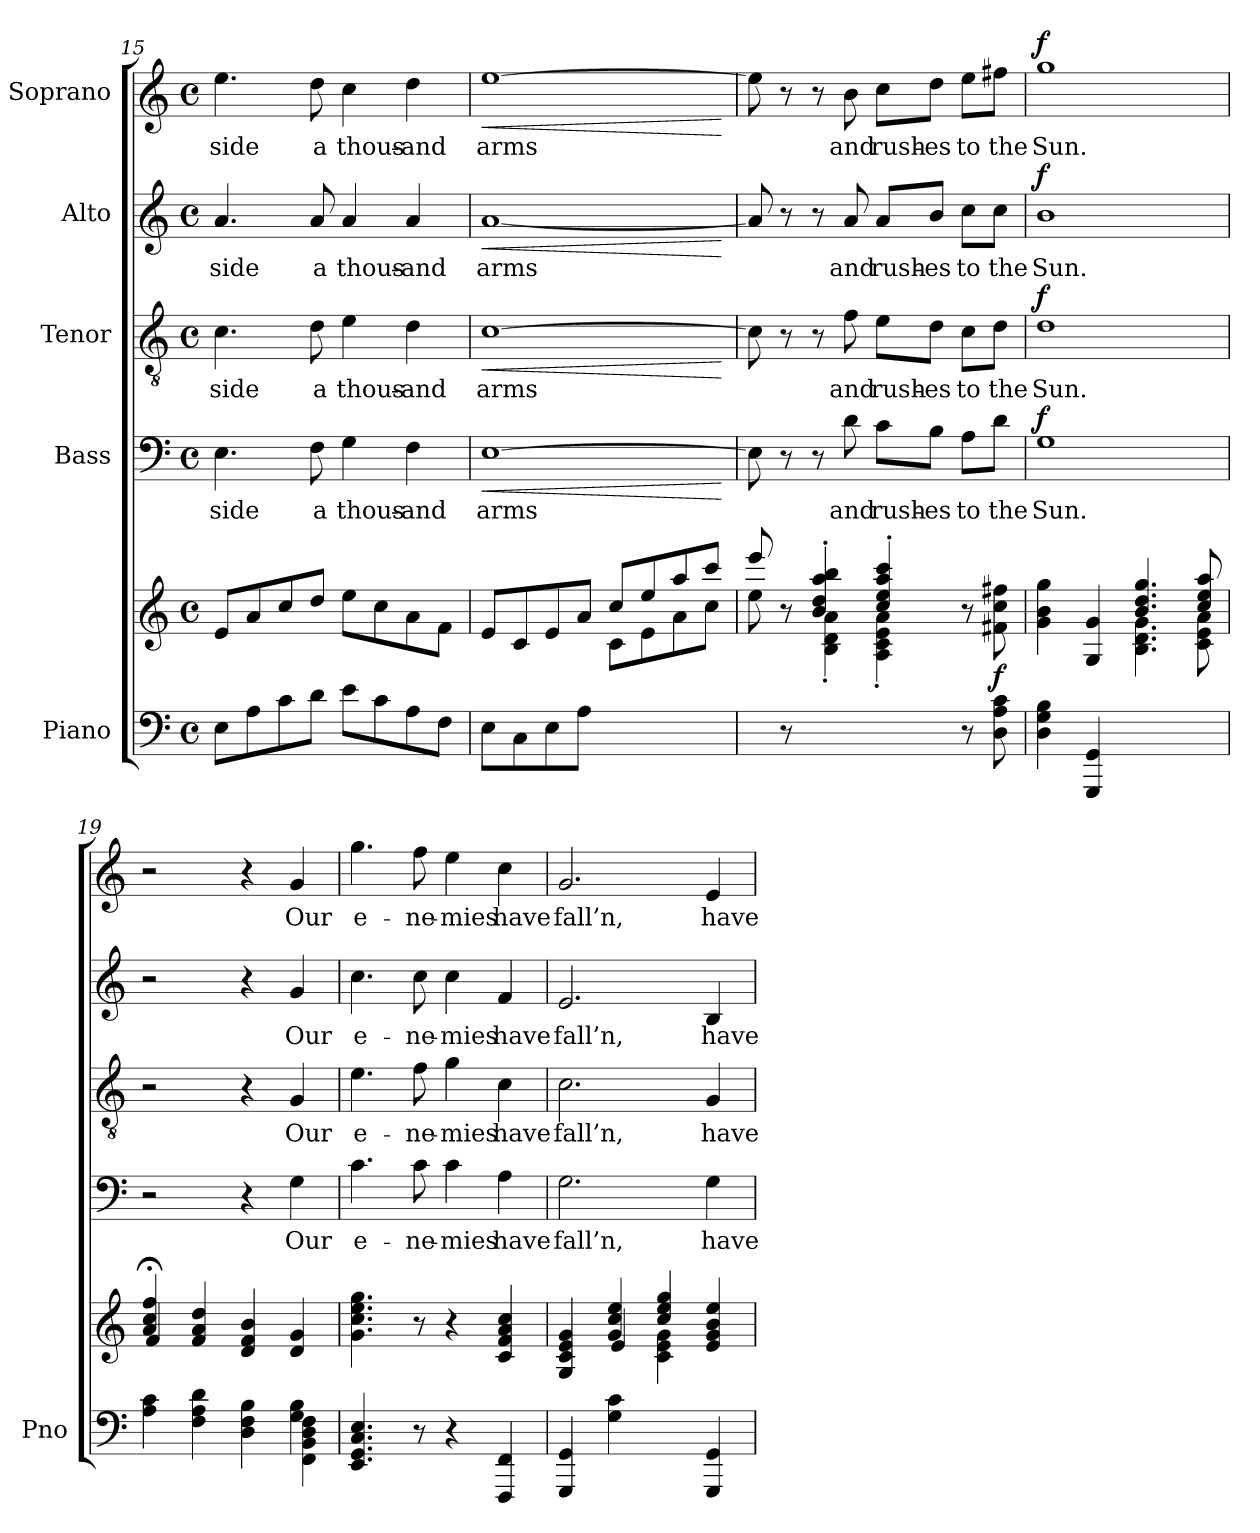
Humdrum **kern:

**kern	**kern	**dynam	**kern	**text	**dynam	**kern	**text	**dynam	**kern	**text	**dynam	**kern	**text	**dynam
*part5	*part5	*part5	*part4	*part4	*part4	*part3	*part3	*part3	*part2	*part2	*part2	*part1	*part1	*part1
*staff6	*staff5	*staff5/6	*staff4	*staff4	*staff4	*staff3	*staff3	*staff3	*staff2	*staff2	*staff2	*staff1	*staff1	*staff1
*I"Piano	*	*	*I"Bass	*	*	*I"Tenor	*	*	*I"Alto	*	*	*I"Soprano	*	*
*I'Pno	*	*	*	*	*	*	*	*	*	*	*	*	*	*
*clefF4	*clefG2	*	*clefF4	*	*	*clefGv2	*	*	*clefG2	*	*	*clefG2	*	*
*k[]	*k[]	*	*k[]	*	*	*k[]	*	*	*k[]	*	*	*k[]	*	*
*M4/4	*M4/4	*	*M4/4	*	*	*M4/4	*	*	*M4/4	*	*	*M4/4	*	*
*met(c)	*met(c)	*	*met(c)	*	*	*met(c)	*	*	*met(c)	*	*	*met(c)	*	*
=15	=15	=15	=15	=15	=15	=15	=15	=15	=15	=15	=15	=15	=15	=15
!	!	!	!	!LO:LY:b	!	!	!LO:LY:b	!	!	!LO:LY:b	!	!	!LO:LY:b	!
8E\L	8e/L	.	4.E\	side	.	4.c\	side	.	4.a/	side	.	4.ee\	side	.
8A\	8a/	.	.	.	.	.	.	.	.	.	.	.	.	.
8c\	8cc/	.	.	.	.	.	.	.	.	.	.	.	.	.
!	!	!	!	!LO:LY:b	!	!	!LO:LY:b	!	!	!LO:LY:b	!	!	!LO:LY:b	!
8d\J	8dd/J	.	8F\	a	.	8d\	a	.	8a/	a	.	8dd\	a	.
!	!	!	!	!LO:LY:b	!	!	!LO:LY:b	!	!	!LO:LY:b	!	!	!LO:LY:b	!
8e\L	8ee\L	.	4G\	thous-	.	4e\	thous-	.	4a/	thous-	.	4cc\	thous-	.
8c\	8cc\	.	.	.	.	.	.	.	.	.	.	.	.	.
!	!	!	!	!LO:LY:b	!	!	!LO:LY:b	!	!	!LO:LY:b	!	!	!LO:LY:b	!
8A\	8a\	.	4F\	-and	.	4d\	-and	.	4a/	-and	.	4dd\	-and	.
8F\J	8f\J	.	.	.	.	.	.	.	.	.	.	.	.	.
=16	=16	=16	=16	=16	=16	=16	=16	=16	=16	=16	=16	=16	=16	=16
*	*^	*	*	*	*	*	*	*	*	*	*	*	*	*
!	!	!	!	!	!LO:LY:b	!LO:HP:b	!	!LO:LY:b	!LO:HP:b	!	!LO:LY:b	!LO:HP:b	!	!LO:LY:b	!LO:HP:b
8E\L	8e/L	2ryy	.	[1E	arms	<	[1c	arms	<	[1a	arms	<	[1ee	arms	<
8C\	8c/	.	.	.	.	.	.	.	.	.	.	.	.	.	.
8E\	8e/	.	.	.	.	.	.	.	.	.	.	.	.	.	.
8A\J	8a/J	.	.	.	.	.	.	.	.	.	.	.	.	.	.
2ryy	8cc/L	8c\L	.	.	.	.	.	.	.	.	.	.	.	.	.
.	8ee/	8e\	.	.	.	.	.	.	.	.	.	.	.	.	.
.	8aa/	8a\	.	.	.	.	.	.	.	.	.	.	.	.	.
.	8ccc/J	8cc\J	.	.	.	.	.	.	.	.	.	.	.	.	.
*	*v	*v	*	*	*	*	*	*	*	*	*	*	*	*	*
.	.	.	.	.	[	.	.	[	.	.	[	.	.	[
=17	=17	=17	=17	=17	=17	=17	=17	=17	=17	=17	=17	=17	=17	=17
*	*^	*	*	*	*	*	*	*	*	*	*	*	*	*
8ryy	8eee/	8ee\	.	8E\]	.	.	8c\]	.	.	8a/]	.	.	8ee\]	.	.
8r	8r	8ryy	.	8r	.	.	8r	.	.	8r	.	.	8r	.	.
2ryy	4b/'> 4dd/'> 4aa/'> 4bb/'>	4B\'< 4d\'< 4a\'<	.	8r	.	.	8r	.	.	8r	.	.	8r	.	.
!	!	!	!	!	!LO:LY:b	!	!	!LO:LY:b	!	!	!LO:LY:b	!	!	!LO:LY:b	!
.	.	.	.	8d\	and	.	8f\	and	.	8a/	and	.	8b\	and	.
!	!	!	!	!	!LO:LY:b	!	!	!LO:LY:b	!	!	!LO:LY:b	!	!	!LO:LY:b	!
.	4cc/'> 4ee/'> 4aa/'> 4ccc/'>	4A\'< 4c\'< 4e\'< 4a\'<	.	8c\L	rush-	.	8e\L	rush-	.	8a/L	rush-	.	8cc\L	rush-	.
!	!	!	!	!	!LO:LY:b	!	!	!LO:LY:b	!	!	!LO:LY:b	!	!	!LO:LY:b	!
.	.	.	.	8B\J	-es	.	8d\J	-es	.	8b/J	-es	.	8dd\J	-es	.
!	!	!	!	!	!LO:LY:b	!	!	!LO:LY:b	!	!	!LO:LY:b	!	!	!LO:LY:b	!
8r	8r	4ryy	.	8A\L	to	.	8c\L	to	.	8cc\L	to	.	8ee\L	to	.
!	!	!	!LO:DY:b	!	!LO:LY:b	!	!	!LO:LY:b	!	!	!LO:LY:b	!	!	!LO:LY:b	!
8D\ 8A\ 8c\	8f#X\ 8cc\ 8ff#X\	.	f	8d\J	the	.	8d\J	the	.	8cc\J	the	.	8ff#X\J	the	.
!!LO:PB:g=z
=18	=18	=18	=18	=18	=18	=18	=18	=18	=18	=18	=18	=18	=18	=18	=18
!	!	!	!	!	!LO:LY:b	!LO:DY:a	!	!LO:LY:b	!LO:DY:a	!	!LO:LY:b	!LO:DY:a	!	!LO:LY:b	!LO:DY:a
4D\ 4G\ 4B\	4g\ 4b\ 4gg\	2ryy	.	1G	Sun.	f	1d	Sun.	f	1b	Sun.	f	1gg	Sun.	f
4GGG/ 4GG/	4G/ 4g/	.	.	.	.	.	.	.	.	.	.	.	.	.	.
2ryy	4.b/ 4.dd/ 4.gg/	4.B\ 4.d\ 4.g\	.	.	.	.	.	.	.	.	.	.	.	.	.
.	8cc/ 8ee/ 8aa/	8c\ 8e\ 8a\	.	.	.	.	.	.	.	.	.	.	.	.	.
=19	=19	=19	=19	=19	=19	=19	=19	=19	=19	=19	=19	=19	=19	=19	=19
*^	*	*	*	*	*	*	*	*	*	*	*	*	*	*	*
2.ryy	4A\ 4c\	4a/;< 4cc/;< 4ff/;<	4f/	.	2r	.	.	2r	.	.	2r	.	.	2r	.	.
.	4F\ 4A\ 4d\	4f/ 4a/ 4dd/	2.ryy	.	.	.	.	.	.	.	.	.	.	.	.	.
.	4D\ 4F\ 4B\	4d/ 4f/ 4b/	.	.	4r	.	.	4r	.	.	4r	.	.	4r	.	.
!	!	!	!	!	!	!LO:LY:b	!	!	!LO:LY:b	!	!	!LO:LY:b	!	!	!LO:LY:b	!
4G\ 4B\	4FF\ 4BB\ 4D\ 4F\	4d/ 4g/	.	.	4G\	Our	.	4G/	Our	.	4g/	Our	.	4g/	Our	.
*	*	*v	*v	*	*	*	*	*	*	*	*	*	*	*	*	*
=20	=20	=20	=20	=20	=20	=20	=20	=20	=20	=20	=20	=20	=20	=20	=20
!	!	!	!	!	!LO:LY:b	!	!	!LO:LY:b	!	!	!LO:LY:b	!	!	!LO:LY:b	!
*v	*v	*	*	*	*	*	*	*	*	*	*	*	*	*	*
4.EE/ 4.GG/ 4.C/ 4.E/	4.g\ 4.cc\ 4.ee\ 4.gg\	.	4.c\	e-	.	4.e\	e-	.	4.cc\	e-	.	4.gg\	e-	.
!	!	!	!	!LO:LY:b	!	!	!LO:LY:b	!	!	!LO:LY:b	!	!	!LO:LY:b	!
8r	8r	.	8c\	-ne-	.	8f\	-ne-	.	8cc\	-ne-	.	8ff\	-ne-	.
!	!	!	!	!LO:LY:b	!	!	!LO:LY:b	!	!	!LO:LY:b	!	!	!LO:LY:b	!
4r	4r	.	4c\	-mies	.	4g\	-mies	.	4cc\	-mies	.	4ee\	-mies	.
!	!	!	!	!LO:LY:b	!	!	!LO:LY:b	!	!	!LO:LY:b	!	!	!LO:LY:b	!
4FFF/ 4FF/	4c/ 4f/ 4a/ 4cc/	.	4A\	have	.	4c\	have	.	4f/	have	.	4cc\	have	.
=21	=21	=21	=21	=21	=21	=21	=21	=21	=21	=21	=21	=21	=21	=21
*^	*^	*	*	*	*	*	*	*	*	*	*	*	*	*
!	!	!	!	!	!	!LO:LY:b	!	!	!LO:LY:b	!	!	!LO:LY:b	!	!	!LO:LY:b	!
4GGG/ 4GG/	4ryy	4G/ 4c/ 4e/ 4g/	4ryy	.	2.G\	fall’n,	.	2.c\	fall’n,	.	2.e/	fall’n,	.	2.g/	fall’n,	.
2ryy	4G\ 4c\	4g/ 4cc/ 4ee/	4e/	.	.	.	.	.	.	.	.	.	.	.	.	.
.	2ryy	4cc/ 4ee/ 4gg/	4c\ 4e\ 4g\	.	.	.	.	.	.	.	.	.	.	.	.	.
!	!	!	!	!	!	!LO:LY:b	!	!	!LO:LY:b	!	!	!LO:LY:b	!	!	!LO:LY:b	!
4GGG/ 4GG/	.	4e/ 4g/ 4b/ 4ee/	4ryy	.	4G\	have	.	4G/	have	.	4B/	have	.	4e/	have	.
*v	*v	*	*	*	*	*	*	*	*	*	*	*	*	*	*	*
*	*v	*v	*	*	*	*	*	*	*	*	*	*	*	*	*
=	=	=	=	=	=	=	=	=	=	=	=	=	=	=
*-	*-	*-	*-	*-	*-	*-	*-	*-	*-	*-	*-	*-	*-	*-
